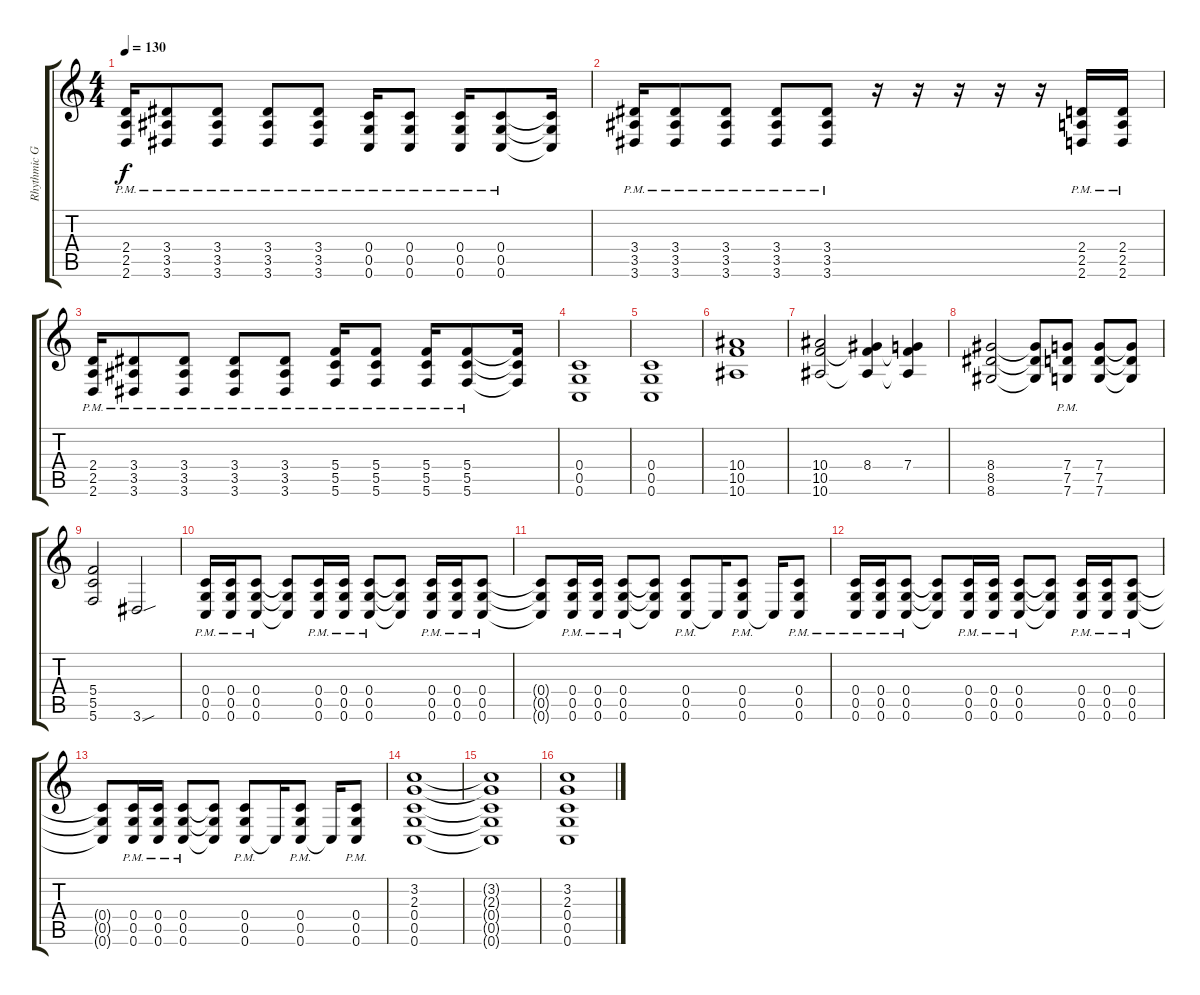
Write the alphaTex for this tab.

\track ("Rhythmic Guitar" "Rhythmic G") {instrument distortionguitar}
\staff {score tabs}
\tuning (D4 A3 F3 C3 G2 C2) {hide}
\ts (4 4)
\tempo 130
\clef g2
\ks c
(2.4{pm} 2.5{pm} 2.6{pm}).16{dy f} (3.4{pm} 3.5{pm} 3.6{pm}).8 (3.4{pm} 3.5{pm} 3.6{pm}).8 (3.4{pm} 3.5{pm} 3.6{pm}).8 (3.4{pm} 3.5{pm} 3.6{pm}).8 (0.4{pm} 0.5{pm} 0.6{pm}).16 (0.4{pm} 0.5{pm} 0.6{pm}).8 (0.4{pm} 0.5{pm} 0.6{pm}).16 (0.4{pm} 0.5{pm} 0.6{pm}).8 (0.4{t} 0.5{t} 0.6{t}).16 |
(3.4{pm} 3.5{pm} 3.6{pm}).16 (3.4{pm} 3.5{pm} 3.6{pm}).8 (3.4{pm} 3.5{pm} 3.6{pm}).8 (3.4{pm} 3.5{pm} 3.6{pm}).8 (3.4{pm} 3.5{pm} 3.6{pm}).8 r.16 r.16 r.16 r.16 r.16 (2.4{pm} 2.5{pm} 2.6{pm}).16 (2.4{pm} 2.5{pm} 2.6{pm}).16 |
(2.4{pm} 2.5{pm} 2.6{pm}).16 (3.4{pm} 3.5{pm} 3.6{pm}).8 (3.4{pm} 3.5{pm} 3.6{pm}).8 (3.4{pm} 3.5{pm} 3.6{pm}).8 (3.4{pm} 3.5{pm} 3.6{pm}).8 (5.4{pm} 5.5{pm} 5.6{pm}).16 (5.4{pm} 5.5{pm} 5.6{pm}).8 (5.4{pm} 5.5{pm} 5.6{pm}).16 (5.4{pm} 5.5{pm} 5.6{pm}).8 (5.4{t} 5.5{t} 5.6{t}).16 |
(0.4 0.5 0.6).1 |
(0.4 0.5 0.6).1 |
(10.4 10.5 10.6).1 |
(10.4 10.5 10.6).2 (8.4 10.5{t} 10.6{t}).4 (7.4 10.5{t} 10.6{t}).4 |
(8.4 8.5 8.6).2 (8.4{t} 8.5{t} 8.6{t}).8 (7.4{pm} 7.5{pm} 7.6{pm}).8 (7.4 7.5 7.6).8 (7.4{t} 7.5{t} 7.6{t}).8 |
(5.4 5.5 5.6).2 3.6{sou}.2 |
(0.4{pm} 0.5{pm} 0.6{pm}).16 (0.4{pm} 0.5{pm} 0.6{pm}).16 (0.4{pm} 0.5{pm} 0.6{pm}).8 (0.4{t} 0.5{t} 0.6{t}).8 (0.4{pm} 0.5{pm} 0.6{pm}).16 (0.4{pm} 0.5{pm} 0.6{pm}).16 (0.4{pm} 0.5{pm} 0.6{pm}).8 (0.4{t} 0.5{t} 0.6{t}).8 (0.4{pm} 0.5{pm} 0.6{pm}).16 (0.4{pm} 0.5{pm} 0.6{pm}).16 (0.4{pm} 0.5{pm} 0.6{pm}).8 |
(0.4{t} 0.5{t} 0.6{t}).8 (0.4{pm} 0.5{pm} 0.6{pm}).16 (0.4{pm} 0.5{pm} 0.6{pm}).16 (0.4{pm} 0.5{pm} 0.6{pm}).8 (0.4{t} 0.5{t} 0.6{t}).8 (0.4{pm} 0.5{pm} 0.6{pm}).8 0.6{t}.16 (0.4{pm} 0.5{pm} 0.6{pm}).8 0.6{t}.16 (0.4{pm} 0.5{pm} 0.6{pm}).8 |
(0.4{pm} 0.5{pm} 0.6{pm}).16 (0.4{pm} 0.5{pm} 0.6{pm}).16 (0.4{pm} 0.5{pm} 0.6{pm}).8 (0.4{t} 0.5{t} 0.6{t}).8 (0.4{pm} 0.5{pm} 0.6{pm}).16 (0.4{pm} 0.5{pm} 0.6{pm}).16 (0.4{pm} 0.5{pm} 0.6{pm}).8 (0.4{t} 0.5{t} 0.6{t}).8 (0.4{pm} 0.5{pm} 0.6{pm}).16 (0.4{pm} 0.5{pm} 0.6{pm}).16 (0.4{pm} 0.5{pm} 0.6{pm}).8 |
(0.4{t} 0.5{t} 0.6{t}).8 (0.4{pm} 0.5{pm} 0.6{pm}).16 (0.4{pm} 0.5{pm} 0.6{pm}).16 (0.4{pm} 0.5{pm} 0.6{pm}).8 (0.4{t} 0.5{t} 0.6{t}).8 (0.4{pm} 0.5{pm} 0.6{pm}).8 0.6{t}.16 (0.4{pm} 0.5{pm} 0.6{pm}).8 0.6{t}.16 (0.4{pm} 0.5{pm} 0.6{pm}).8 |
(3.2 2.3 0.4 0.5 0.6).1 |
(3.2{t} 2.3{t} 0.4{t} 0.5{t} 0.6{t}).1 |
(3.2 2.3 0.4 0.5 0.6).1
